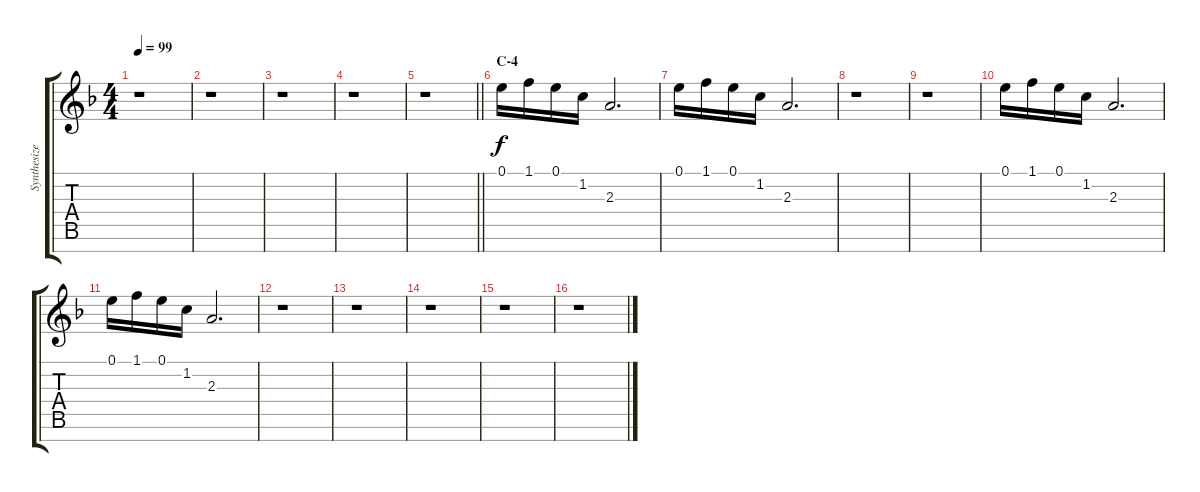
\track ("Synthesizer I" "Synthesize") {instrument lead2sawtooth}
\staff {score tabs}
\tuning (E5 B4 G4 D4 A3 E3 B2) {hide}
\ts (4 4)
\tempo 99
\clef g2
\ks f
r.1{dy f} |
r.1 |
r.1 |
r.1 |
\barLineRight lightlight
r.1 |
\section ("" "C-4")
0.1.16 1.1.16 0.1.16 1.2.16 2.3.2{d} |
0.1.16 1.1.16 0.1.16 1.2.16 2.3.2{d} |
r.1 |
r.1 |
0.1.16 1.1.16 0.1.16 1.2.16 2.3.2{d} |
0.1.16 1.1.16 0.1.16 1.2.16 2.3.2{d} |
r.1 |
r.1 |
r.1 |
r.1 |
r.1
